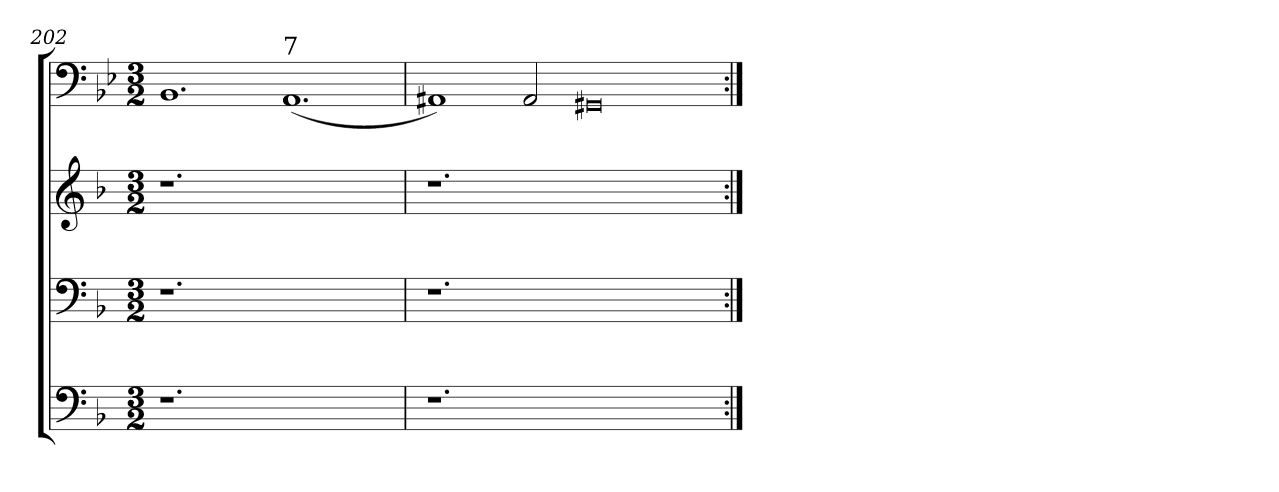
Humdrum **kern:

**kern	**kern	**kern	**kern
*part4	*part3	*part2	*part1
*staff4	*staff3	*staff2	*staff1
*clefF4	*clefF4	*clefG2	*clefF4
*k[b-]	*k[b-]	*k[b-]	*k[b-e-]
*F:	*F:	*F:	*B-:
*M3/2	*M3/2	*M3/2	*M3/2
=202	=202	=202	=202
1.r	1.r	1.r	1.BB-<
!	!	!	!LO:TX:a:t=7
1.ryy	1.ryy	1.ryy	(<1.AA
=203	=203	=203	=203
1.r	1.r	1.r	1AA#<)
.	.	.	2AA#/
0ryy	0ryy	0ryy	0GG#
=:|!	=:|!	=:|!	=:|!
*-	*-	*-	*-
